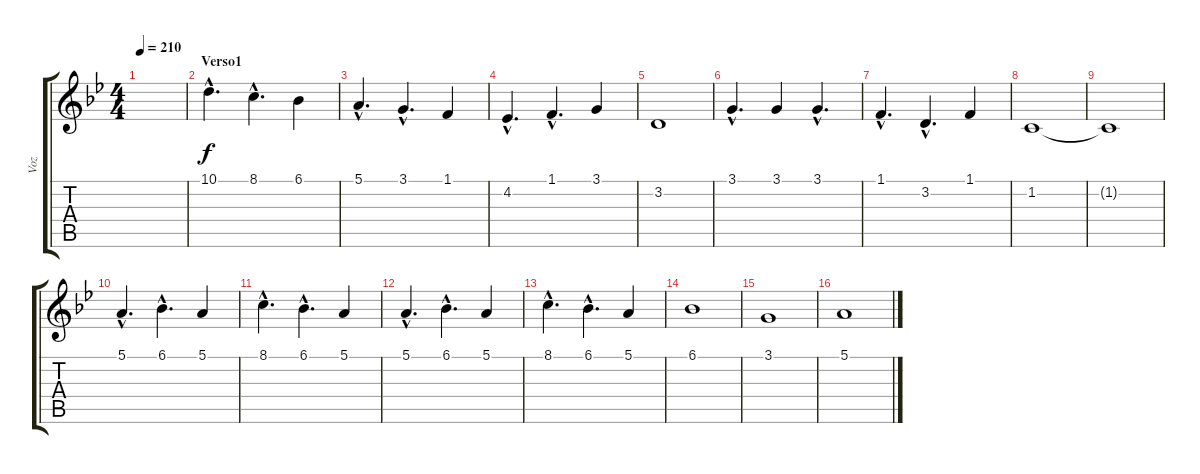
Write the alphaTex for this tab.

\track ("Voz" "Voz") {instrument baritonesax}
\staff {score tabs}
\tuning (E4 B3 G3 D3 A2 E2) {hide}
\ts (4 4)
\tempo 210
\clef g2
\ks gminor
|
\section ("" "Verso1")
10.1{hac}.4{d} 8.1{hac}.4{d} 6.1.4 |
5.1{hac}.4{d} 3.1{hac}.4{d} 1.1.4 |
4.2{hac}.4{d} 1.1{hac}.4{d} 3.1.4 |
3.2.1 |
3.1{hac}.4{d} 3.1.4 3.1{hac}.4{d} |
1.1{hac}.4{d} 3.2{hac}.4{d} 1.1.4 |
1.2.1 |
1.2{t}.1 |
5.1{hac}.4{d} 6.1{hac}.4{d} 5.1.4 |
8.1{hac}.4{d} 6.1{hac}.4{d} 5.1.4 |
5.1{hac}.4{d} 6.1{hac}.4{d} 5.1.4 |
8.1{hac}.4{d} 6.1{hac}.4{d} 5.1.4 |
6.1.1 |
3.1.1 |
5.1.1
